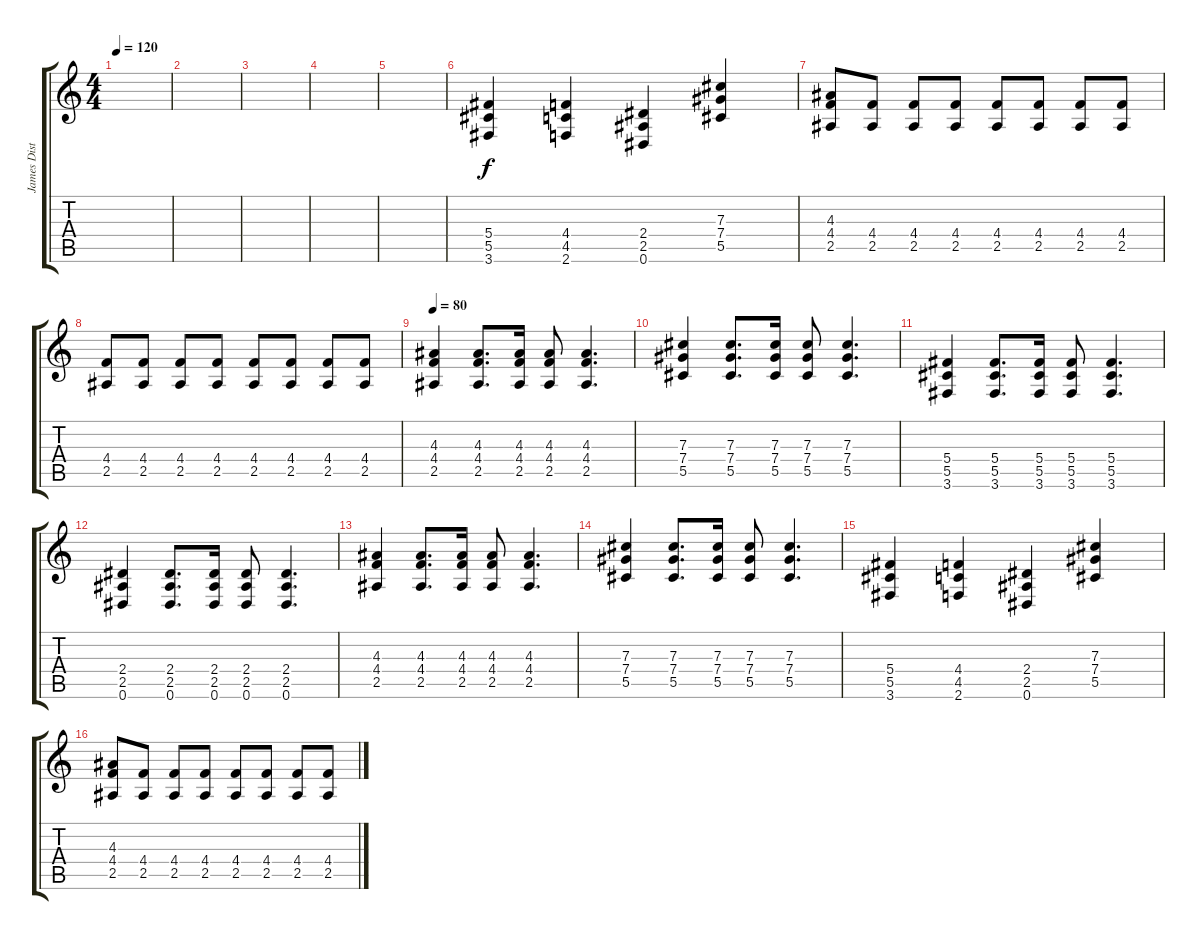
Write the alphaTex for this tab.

\track ("James Dist" "James Dist") {instrument distortionguitar}
\staff {score tabs}
\tuning (Eb4 Bb3 Gb3 Db3 Ab2 Eb2) {hide}
\ts (4 4)
\tempo 120
\clef g2
\ks c
|
|
|
|
|
(5.4 5.5 3.6).4{volume 14} (4.4 4.5 2.6).4 (2.4 2.5 0.6).4 (7.3 7.4 5.5).4 |
(4.3 4.4 2.5).8 (4.4 2.5).8 (4.4 2.5).8 (4.4 2.5).8 (4.4 2.5).8 (4.4 2.5).8 (4.4 2.5).8 (4.4 2.5).8 |
(4.4 2.5).8 (4.4 2.5).8 (4.4 2.5).8 (4.4 2.5).8 (4.4 2.5).8 (4.4 2.5).8 (4.4 2.5).8 (4.4 2.5).8 |
\tempo 80
(4.3 4.4 2.5).4 (4.3 4.4 2.5).8{d} (4.3 4.4 2.5).16 (4.3 4.4 2.5).8 (4.3 4.4 2.5).4{d} |
(7.3 7.4 5.5).4 (7.3 7.4 5.5).8{d} (7.3 7.4 5.5).16 (7.3 7.4 5.5).8 (7.3 7.4 5.5).4{d} |
(5.4 5.5 3.6).4 (5.4 5.5 3.6).8{d} (5.4 5.5 3.6).16 (5.4 5.5 3.6).8 (5.4 5.5 3.6).4{d} |
(2.4 2.5 0.6).4 (2.4 2.5 0.6).8{d} (2.4 2.5 0.6).16 (2.4 2.5 0.6).8 (2.4 2.5 0.6).4{d} |
(4.3 4.4 2.5).4 (4.3 4.4 2.5).8{d} (4.3 4.4 2.5).16 (4.3 4.4 2.5).8 (4.3 4.4 2.5).4{d} |
(7.3 7.4 5.5).4 (7.3 7.4 5.5).8{d} (7.3 7.4 5.5).16 (7.3 7.4 5.5).8 (7.3 7.4 5.5).4{d} |
(5.4 5.5 3.6).4 (4.4 4.5 2.6).4 (2.4 2.5 0.6).4 (7.3 7.4 5.5).4 |
(4.3 4.4 2.5).8 (4.4 2.5).8 (4.4 2.5).8 (4.4 2.5).8 (4.4 2.5).8 (4.4 2.5).8 (4.4 2.5).8 (4.4 2.5).8
